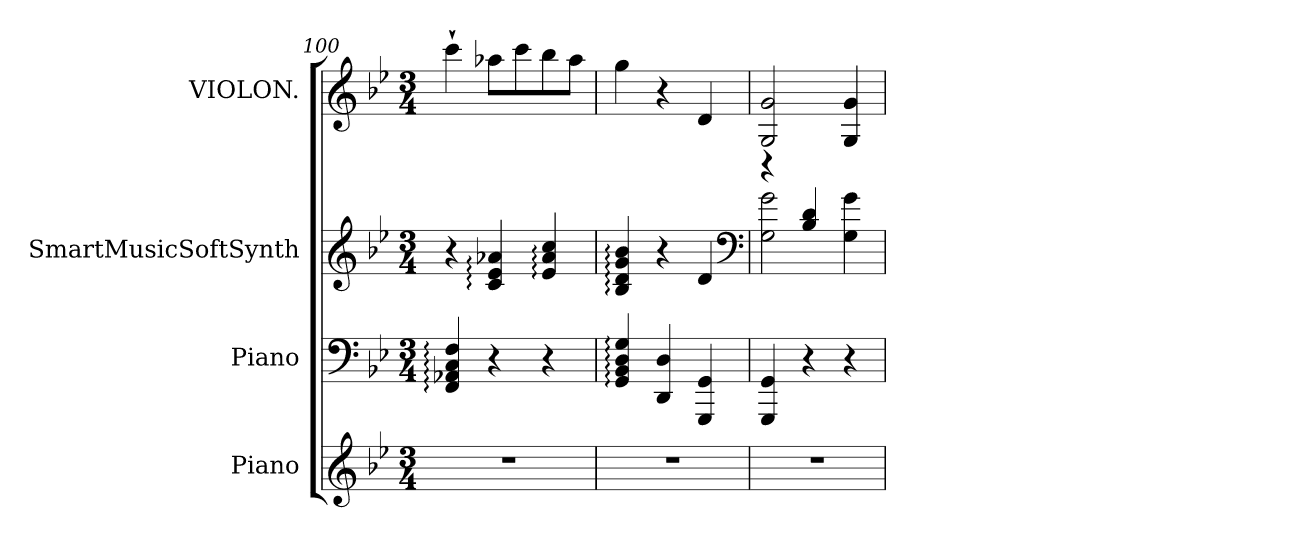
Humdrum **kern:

**kern	**kern	**kern	**kern
*part4	*part3	*part2	*part1
*staff4	*staff3	*staff2	*staff1
*I"Piano	*I"Piano	*I"SmartMusicSoftSynth	*I"VIOLON.
*I'P.	*	*	*
*clefG2	*clefF4	*clefG2	*clefG2
*k[b-e-]	*k[b-e-]	*k[b-e-]	*k[b-e-]
*B-:	*B-:	*B-:	*B-:
*M3/4	*M3/4	*M3/4	*M3/4
=100	=100	=100	=100
2.r	4FF:/ 4AA-X:/ 4C:/ 4F:/	4r	4ccc`\
.	4r	4c:/ 4e-:/ 4a-X:/	8aa-X\L
.	.	.	8ccc\
.	4r	4e-:/ 4a-:/ 4cc:/	8bb-\
.	.	.	8aa-\J
=101	=101	=101	=101
2.r	4GG:/ 4BB-:/ 4D:/ 4G:/	4B-:/ 4d:/ 4g:/ 4b-:/	4gg\
.	4DD/ 4D/	4r	4r
.	4GGG/ 4GG/	4d/	4d/
*	*	*clefF4	*
!!LO:LB:g=z
=102	=102	=102	=102
*	*	*^	*
2.r	4GGG/ 4GG/	4r	2G\ 2g\	2G/ 2g/
.	4r	4B-/ 4d/	.	.
.	4r	4ryy	4G\ 4g\	4G/ 4g/
*	*	*v	*v	*
=	=	=	=
*-	*-	*-	*-
